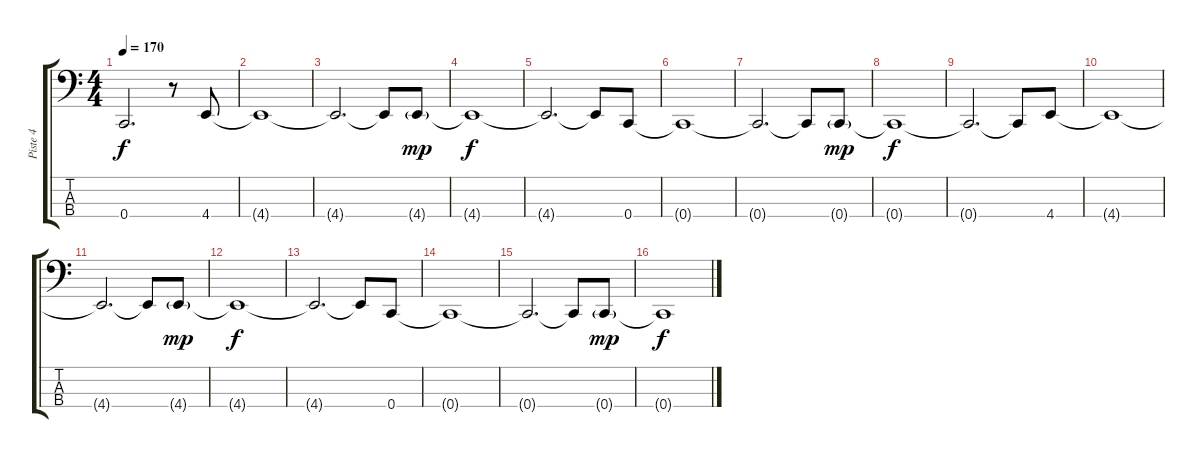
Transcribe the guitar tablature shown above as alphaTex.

\track ("Piste 4" "Piste 4") {instrument electricbassfinger}
\staff {score tabs}
\tuning (F2 C2 G1 C1) {hide}
\ts (4 4)
\tempo 170
\clef f4
\ks c
0.4{t}.2{d dy f} r.8 4.4.8 |
4.4{t}.1 |
4.4{t}.2{d} 4.4{t}.8 4.4{g}.8{dy mp} |
4.4{t}.1{dy f} |
4.4{t}.2{d} 4.4{t}.8 0.4.8 |
0.4{t}.1 |
0.4{t}.2{d} 0.4{t}.8 0.4{g}.8{dy mp} |
0.4{t}.1{dy f} |
0.4{t}.2{d} 0.4{t}.8 4.4.8 |
4.4{t}.1 |
4.4{t}.2{d} 4.4{t}.8 4.4{g}.8{dy mp} |
4.4{t}.1{dy f} |
4.4{t}.2{d} 4.4{t}.8 0.4.8 |
0.4{t}.1 |
0.4{t}.2{d} 0.4{t}.8 0.4{g}.8{dy mp} |
0.4{t}.1{dy f}
